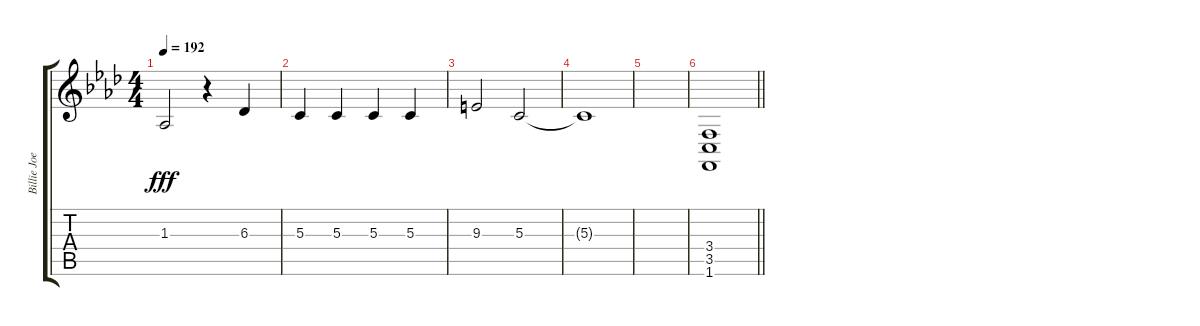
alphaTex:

\track ("Billie Joe (Vocals)" "Billie Joe") {instrument lead2sawtooth}
\staff {score tabs}
\tuning (E4 B3 G3 D3 A2 E2) {hide}
\ts (4 4)
\tempo 192
\clef g2
\ks ab
1.3.2{dy fff} r.4 6.3.4 |
5.3.4 5.3.4 5.3.4 5.3.4 |
9.3.2 5.3.2 |
5.3{t}.1 |
|
\barLineRight lightlight
(3.4 3.5 1.6).1{instrument gunshot}
